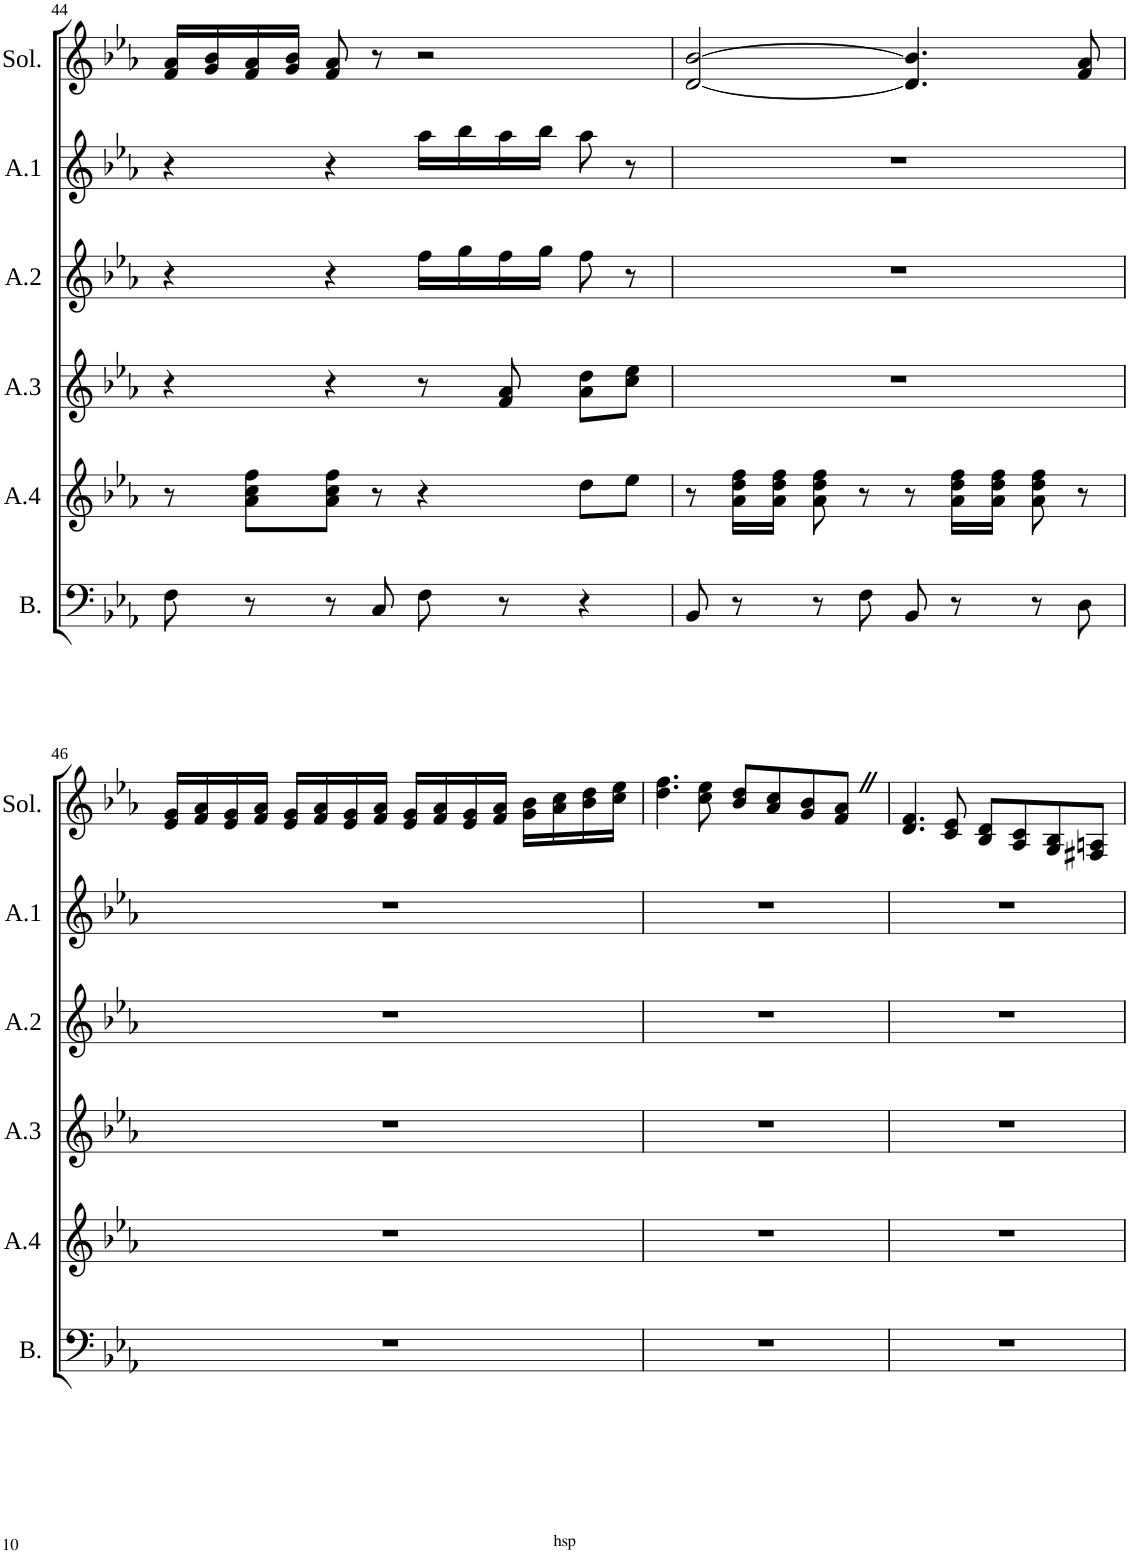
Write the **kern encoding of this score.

**kern	**kern	**kern	**kern	**kern	**kern
*part6	*part5	*part4	*part3	*part2	*part1
*staff6	*staff5	*staff4	*staff3	*staff2	*staff1
*I"Bass	*I"Akk. 4	*I"Akk. 3	*I"Akk. 2	*I"Akk. 1	*I"Solo
*I'B.	*I'A.4	*I'A.3	*I'A.2	*I'A.1	*I'Sol.
!!LO:PB:g=z
*clefF4	*clefG2	*clefG2	*clefG2	*clefG2	*clefG2
*k[b-e-a-]	*k[b-e-a-]	*k[b-e-a-]	*k[b-e-a-]	*k[b-e-a-]	*k[b-e-a-]
*M4/4	*M4/4	*M4/4	*M4/4	*M4/4	*M4/4
*met(c)	*met(c)	*met(c)	*met(c)	*met(c)	*met(c)
=44	=44	=44	=44	=44	=44
8F\	8r	4r	4r	4r	16f/ 16a-/LL
.	.	.	.	.	16g/ 16b-/
8r	8a-\ 8cc\ 8ff\L	.	.	.	16f/ 16a-/
.	.	.	.	.	16g/ 16b-/JJ
8r	8a-\ 8cc\ 8ff\J	4r	4r	4r	8f/ 8a-/
8C/	8r	.	.	.	8r
8F\	4r	8r	16ff\LL	16aa-\LL	2r
.	.	.	16gg\	16bb-\	.
8r	.	8f/ 8a-/	16ff\	16aa-\	.
.	.	.	16gg\JJ	16bb-\JJ	.
4r	8dd\L	8a-\ 8dd\L	8ff\	8aa-\	.
.	8ee-\J	8cc\ 8ee-\J	8r	8r	.
=45	=45	=45	=45	=45	=45
8BB-/	8r	1r	1r	1r	[2d/ [2b-/
8r	16a-\ 16dd\ 16ff\LL	.	.	.	.
.	16a-\ 16dd\ 16ff\JJ	.	.	.	.
8r	8a-\ 8dd\ 8ff\	.	.	.	.
8F\	8r	.	.	.	.
8BB-/	8r	.	.	.	4.d/] 4.b-/]
8r	16a-\ 16dd\ 16ff\LL	.	.	.	.
.	16a-\ 16dd\ 16ff\JJ	.	.	.	.
8r	8a-\ 8dd\ 8ff\	.	.	.	.
8D\	8r	.	.	.	8f/ 8a-/
!!LO:LB:g=z
=46	=46	=46	=46	=46	=46
1r	1r	1r	1r	1r	16e-/ 16g/LL
.	.	.	.	.	16f/ 16a-/
.	.	.	.	.	16e-/ 16g/
.	.	.	.	.	16f/ 16a-/JJ
.	.	.	.	.	16e-/ 16g/LL
.	.	.	.	.	16f/ 16a-/
.	.	.	.	.	16e-/ 16g/
.	.	.	.	.	16f/ 16a-/JJ
.	.	.	.	.	16e-/ 16g/LL
.	.	.	.	.	16f/ 16a-/
.	.	.	.	.	16e-/ 16g/
.	.	.	.	.	16f/ 16a-/JJ
.	.	.	.	.	16g\ 16b-\LL
.	.	.	.	.	16a-\ 16cc\
.	.	.	.	.	16b-\ 16dd\
.	.	.	.	.	16cc\ 16ee-\JJ
=47	=47	=47	=47	=47	=47
1r	1r	1r	1r	1r	4.dd\ 4.ff\
.	.	.	.	.	8cc\ 8ee-\
.	.	.	.	.	8b-/ 8dd/L
.	.	.	.	.	8a-/ 8cc/
.	.	.	.	.	8g/ 8b-/
.	.	.	.	.	8f/Z 8a-/ZJ
=48	=48	=48	=48	=48	=48
1r	1r	1r	1r	1r	4.d/ 4.f/
.	.	.	.	.	8c/ 8e-/
.	.	.	.	.	8B-/ 8d/L
.	.	.	.	.	8A-/ 8c/
.	.	.	.	.	8G/ 8B-/
.	.	.	.	.	8F#X/ 8An/J
=	=	=	=	=	=
*-	*-	*-	*-	*-	*-
